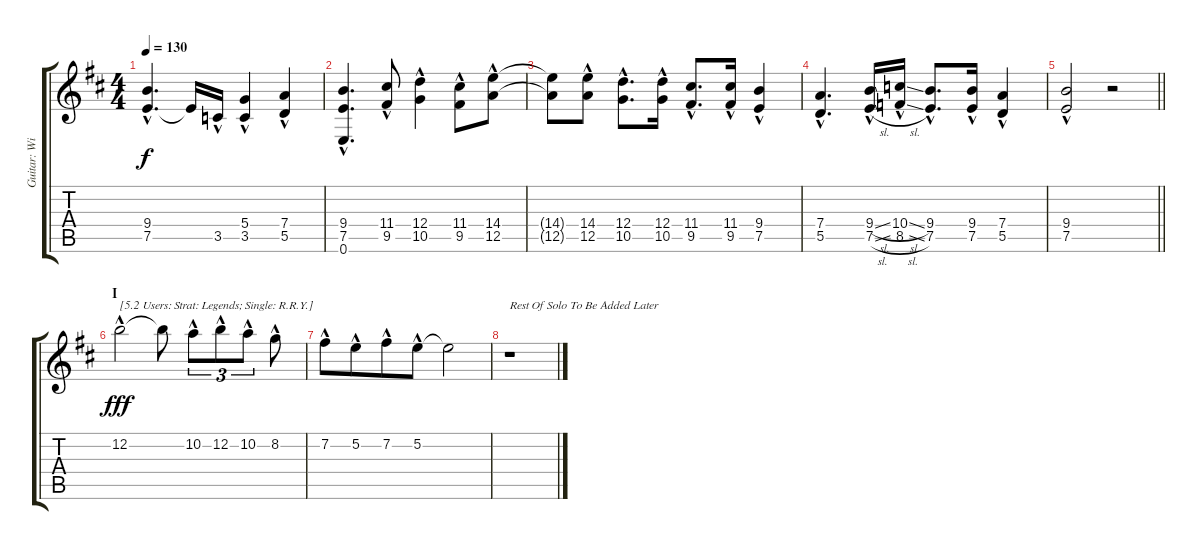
\track ("Guitar: William" "Guitar: Wi") {instrument overdrivenguitar}
\staff {score tabs}
\tuning (E4 B3 G3 D3 A2 E2) {hide}
\ts (4 4)
\tempo 130
\clef g2
\ks d
(9.4{hac} 7.5{hac}).4{d dy f} 7.5{t}.16 3.5{hac}.16 (5.4{hac} 3.5{hac}).4 (7.4{hac} 5.5{hac}).4 |
(9.4{hac} 7.5{hac} 0.6{hac}).4{d} (11.4{hac} 9.5{hac}).8 (12.4{hac} 10.5{hac}).4 (11.4{hac} 9.5{hac}).8 (14.4{hac} 12.5{hac}).8 |
(14.4{t} 12.5{t}).8 (14.4{hac} 12.5{hac}).8 (12.4{hac} 10.5{hac}).8{d} (12.4{hac} 10.5{hac}).16 (11.4{hac} 9.5{hac}).8{d} (11.4{hac} 9.5{hac}).16 (9.4{hac} 7.5{hac}).4 |
(7.4{hac} 5.5{hac}).4{d} (9.4{sl hac} 7.5{sl hac}).16 (10.4{sl hac} 8.5{sl hac}).16 (9.4{hac} 7.5{hac}).8{d} (9.4{hac} 7.5{hac}).16 (7.4{hac} 5.5{hac}).4 |
\barLineRight lightlight
(9.4{hac} 7.5{hac}).2 r.2 |
\section ("" "I")
12.2{hac}.2{txt "[5.2 Users: Strat: Legends; Single: R.R.Y.]" dy fff volume 16 instrument overdrivenguitar} 12.2{t}.8 10.2{hac}.8{tu (3 2)} 12.2{hac}.8{tu (3 2)} 10.2{hac}.8{tu (3 2)} 8.2{hac}.8 |
7.2{hac}.8 5.2{hac}.8{beam merge} 7.2{hac}.8 5.2{hac}.8 5.2{t}.2 |
r.1{txt "Rest Of Solo To Be Added Later"}
